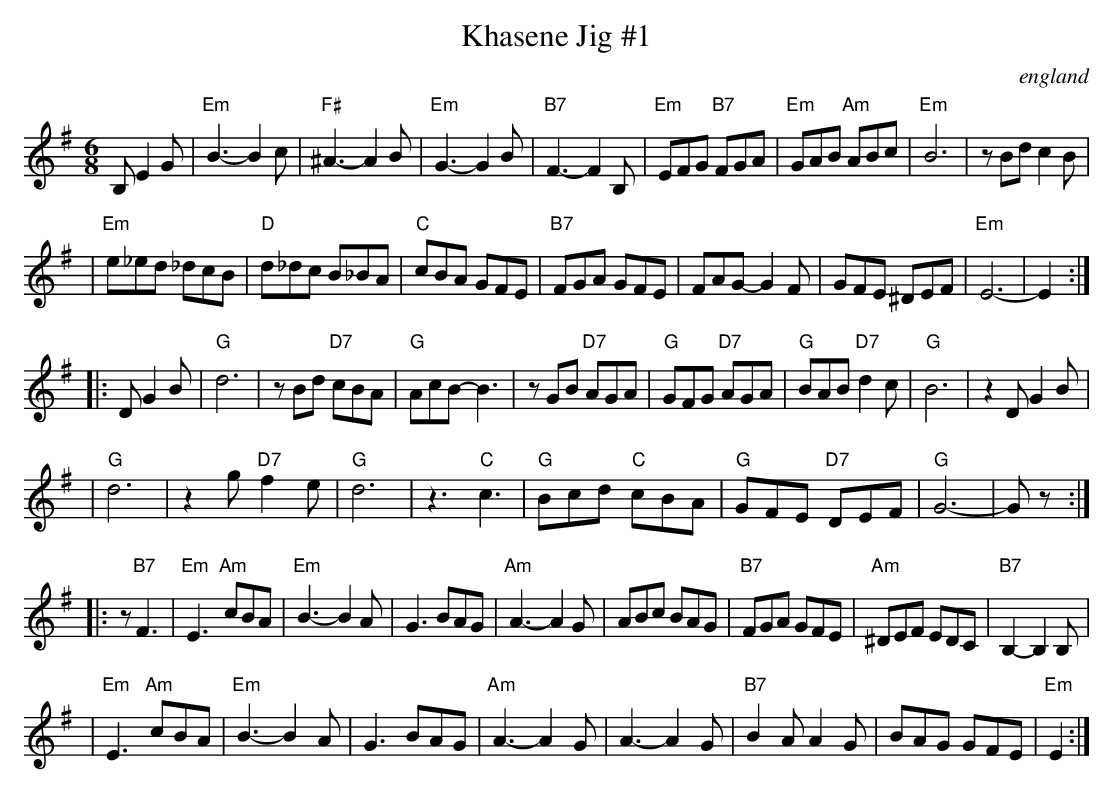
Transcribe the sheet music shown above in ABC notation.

X:1
T: Khasene Jig #1
O:england
M: 6/8
L: 1/8
K: Em
B, E2G \
| "Em"B3- B2c | "F#"^A3- A2B | "Em"G3- G2B | "B7"F3- F2B, \
| "Em"EFG "B7"FGA | "Em"GAB "Am"ABc | "Em"B6 | zBd c2B |
| "Em"e_ed _dcB | "D"d_dc B_BA | "C"cBA GFE | "B7"FGA GFE \
| FAG- G2F | GFE ^DEF | "Em"E6- | E2 :|
|: D G2B \
| "G"d6 | zBd "D7"cBA | "G"AcB- B3 | zGB "D7"AGA \
| "G"GFG "D7"AGA | "G"BAB "D7"d2c | "G"B6 | z2D G2B |
| "G"d6 | z2g "D7"f2e | "G"d6 | z3 "C"c3 \
| "G"Bcd "C"cBA | "G"GFE "D7"DEF | "G"G6- | Gz :|
|: z "B7"F3 \
| "Em "E3 "Am"cBA | "Em"B3- B2A | G3 BAG | "Am"A3- A2G \
| ABc BAG | "B7"FGA GFE | "Am"^DEF EDC | "B7"B,2- B,2B, |
| "Em"E3 "Am"cBA | "Em"B3- B2A | G3 BAG | "Am"A3- A2G \
| A3- A2G | "B7"B2A A2G | BAG GFE | "Em"E2 :|
